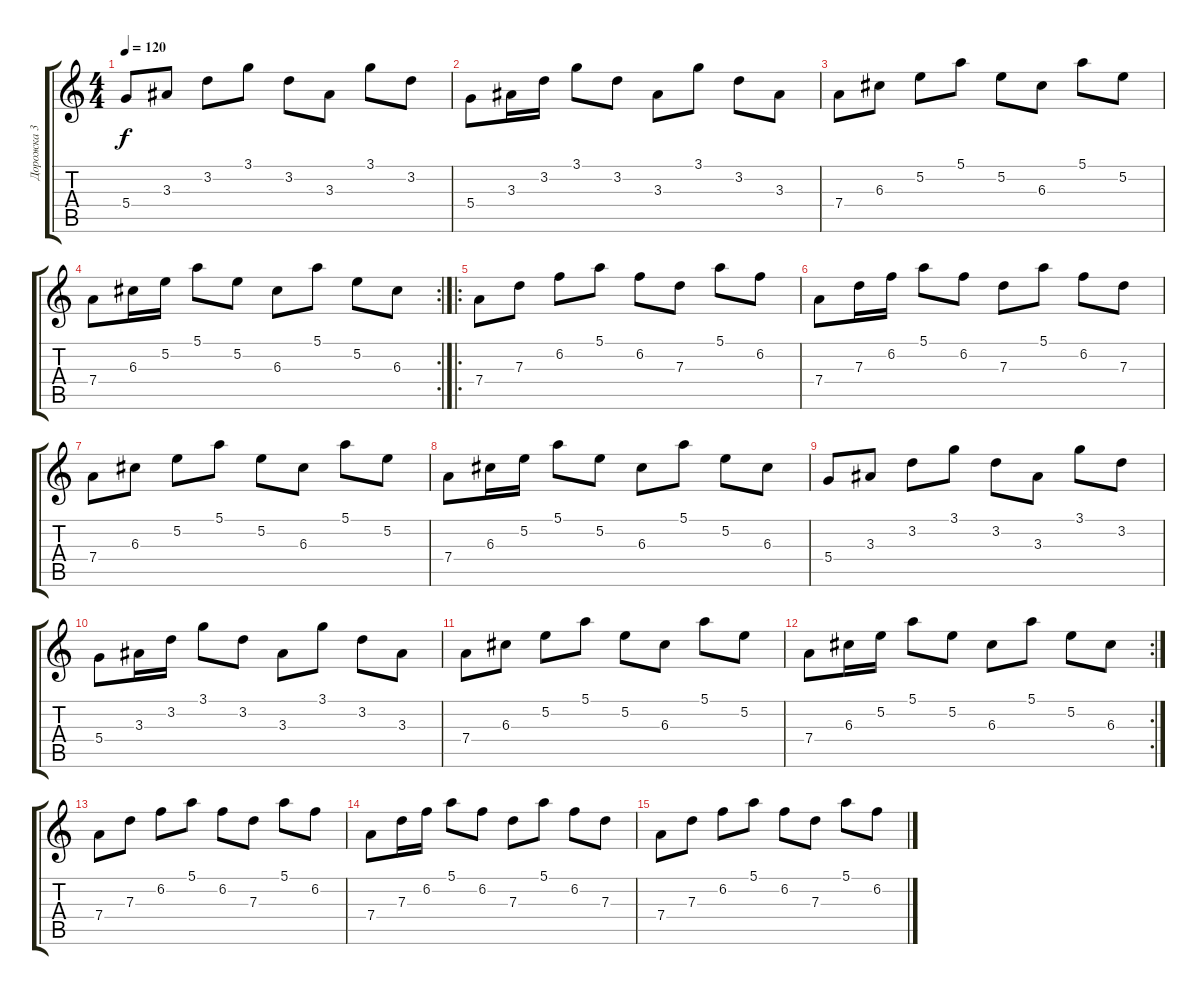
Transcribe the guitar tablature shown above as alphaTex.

\track ("Дорожка 3" "Дорожка 3") {instrument acousticguitarsteel}
\staff {score tabs}
\tuning (E4 B3 G3 D3 A2 E2) {hide}
\ts (4 4)
\tempo 120
\clef g2
\ks c
5.4.8{dy f} 3.3.8 3.2.8 3.1.8 3.2.8 3.3.8 3.1.8 3.2.8 |
5.4.8 3.3.16 3.2.16 3.1.8 3.2.8 3.3.8 3.1.8 3.2.8 3.3.8 |
7.4.8 6.3.8 5.2.8 5.1.8 5.2.8 6.3.8 5.1.8 5.2.8 |
\rc 2
7.4.8 6.3.16 5.2.16 5.1.8 5.2.8 6.3.8 5.1.8 5.2.8 6.3.8 |
\ro
7.4.8 7.3.8 6.2.8 5.1.8 6.2.8 7.3.8 5.1.8 6.2.8 |
7.4.8 7.3.16 6.2.16 5.1.8 6.2.8 7.3.8 5.1.8 6.2.8 7.3.8 |
7.4.8 6.3.8 5.2.8 5.1.8 5.2.8 6.3.8 5.1.8 5.2.8 |
7.4.8 6.3.16 5.2.16 5.1.8 5.2.8 6.3.8 5.1.8 5.2.8 6.3.8 |
5.4.8 3.3.8 3.2.8 3.1.8 3.2.8 3.3.8 3.1.8 3.2.8 |
5.4.8 3.3.16 3.2.16 3.1.8 3.2.8 3.3.8 3.1.8 3.2.8 3.3.8 |
7.4.8 6.3.8 5.2.8 5.1.8 5.2.8 6.3.8 5.1.8 5.2.8 |
\rc 2
7.4.8 6.3.16 5.2.16 5.1.8 5.2.8 6.3.8 5.1.8 5.2.8 6.3.8 |
7.4.8 7.3.8 6.2.8 5.1.8 6.2.8 7.3.8 5.1.8 6.2.8 |
7.4.8 7.3.16 6.2.16 5.1.8 6.2.8 7.3.8 5.1.8 6.2.8 7.3.8 |
7.4.8 7.3.8 6.2.8 5.1.8 6.2.8 7.3.8 5.1.8 6.2.8
